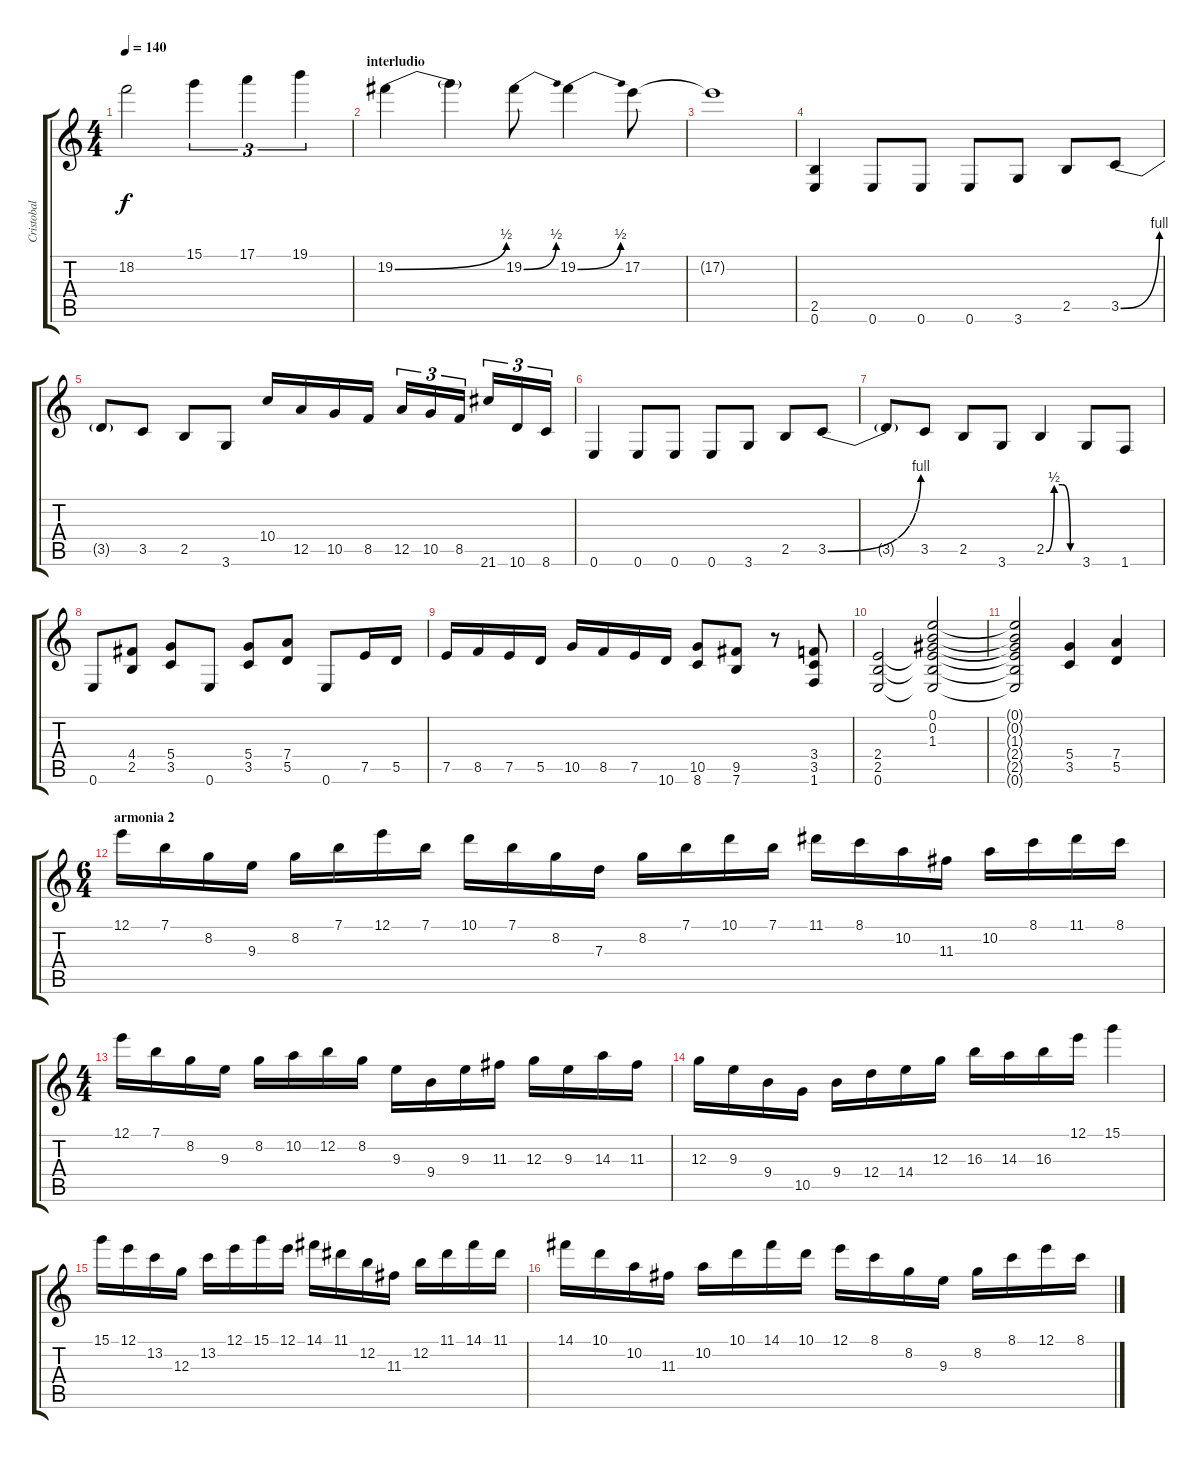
\track ("Cristobal Arriagada" "Cristobal ") {instrument distortionguitar}
\staff {score tabs}
\tuning (E4 B3 G3 D3 A2 E2) {hide}
\ts (4 4)
\tempo 140
\clef g2
\ks c
18.2{t}.2{dy f} 15.1.4{tu (3 2)} 17.1.4{tu (3 2)} 19.1.4{tu (3 2)} |
\section ("" "interludio")
19.2{be (bend 0 0 60 2)}.4 19.2{t}.4 19.2{be (bend 0 0 60 2)}.8 19.2{be (bend 0 0 60 2)}.4 17.2.8 |
17.2{t}.1 |
(2.5 0.6).4 0.6.8 0.6.8 0.6.8 3.6.8 2.5.8 3.5{be (bend 0 0 60 4)}.8 |
3.5{t}.8 3.5.8 2.5.8 3.6.8 10.4.16 12.5.16 10.5.16 8.5.16 12.5.16{tu (3 2)} 10.5.16{tu (3 2)} 8.5.16{tu (3 2)} 21.6.16{tu (3 2)} 10.6.16{tu (3 2)} 8.6.16{tu (3 2)} |
0.6.4 0.6.8 0.6.8 0.6.8 3.6.8 2.5.8 3.5{be (bend 0 0 60 4)}.8 |
3.5{t}.8 3.5.8 2.5.8 3.6.8 2.5{be (custom 0 0 15 2 30 2 45 0 60 0)}.4 3.6.8 1.6.8 |
0.6.8 (4.4 2.5).8 (5.4 3.5).8 0.6.8 (5.4 3.5).8 (7.4 5.5).8 0.6.8 7.5.16 5.5.16 |
7.5.16 8.5.16 7.5.16 5.5.16 10.5.16 8.5.16 7.5.16 10.6.16 (10.5 8.6).8 (9.5 7.6).8 r.8 (3.4 3.5 1.6).8 |
(2.4 2.5 0.6).2 (0.1 0.2 1.3 2.4{t} 2.5{t} 0.6{t}).2 |
(0.1{t} 0.2{t} 1.3{t} 2.4{t} 2.5{t} 0.6{t}).2 (5.4 3.5).4 (7.4 5.5).4 |
\ts (6 4)
\section ("" "armonia 2")
12.1.16 7.1.16 8.2.16 9.3.16 8.2.16 7.1.16 12.1.16 7.1.16 10.1.16 7.1.16 8.2.16 7.3.16 8.2.16 7.1.16 10.1.16 7.1.16 11.1.16 8.1.16 10.2.16 11.3.16 10.2.16 8.1.16 11.1.16 8.1.16 |
\ts (4 4)
12.1.16 7.1.16 8.2.16 9.3.16 8.2.16 10.2.16 12.2.16 8.2.16 9.3.16 9.4.16 9.3.16 11.3.16 12.3.16 9.3.16 14.3.16 11.3.16 |
12.3.16 9.3.16 9.4.16 10.5.16 9.4.16 12.4.16 14.4.16 12.3.16 16.3.16 14.3.16 16.3.16 12.1.16 15.1.4 |
15.1.16 12.1.16 13.2.16 12.3.16 13.2.16 12.1.16 15.1.16 12.1.16 14.1.16 11.1.16 12.2.16 11.3.16 12.2.16 11.1.16 14.1.16 11.1.16 |
14.1.16 10.1.16 10.2.16 11.3.16 10.2.16 10.1.16 14.1.16 10.1.16 12.1.16 8.1.16 8.2.16 9.3.16 8.2.16 8.1.16 12.1.16 8.1.16
